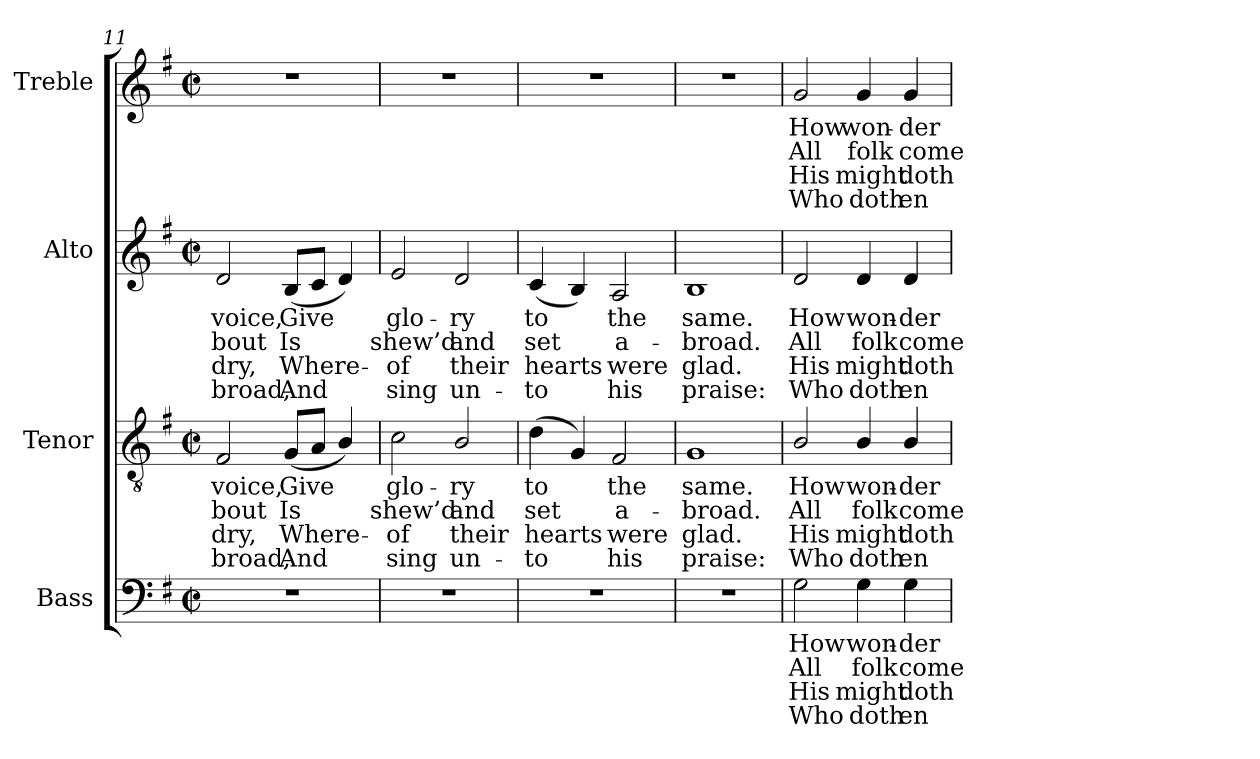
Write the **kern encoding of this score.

**kern	**text	**text	**text	**text	**kern	**text	**text	**text	**text	**kern	**text	**text	**text	**text	**kern	**text	**text	**text	**text
*part4	*part4	*part4	*part4	*part4	*part3	*part3	*part3	*part3	*part3	*part2	*part2	*part2	*part2	*part2	*part1	*part1	*part1	*part1	*part1
*staff4	*staff4	*staff4	*staff4	*staff4	*staff3	*staff3	*staff3	*staff3	*staff3	*staff2	*staff2	*staff2	*staff2	*staff2	*staff1	*staff1	*staff1	*staff1	*staff1
*I"Bass	*	*	*	*	*I"Tenor	*	*	*	*	*I"Alto	*	*	*	*	*I"Treble	*	*	*	*
*I'B.	*	*	*	*	*I'T.	*	*	*	*	*I'A.	*	*	*	*	*I'Tr.	*	*	*	*
*clefF4	*	*	*	*	*clefGv2	*	*	*	*	*clefG2	*	*	*	*	*clefG2	*	*	*	*
*	*	*	*	*	*ITrd7c12	*	*	*	*	*	*	*	*	*	*	*	*	*	*
*k[f#]	*	*	*	*	*k[f#]	*	*	*	*	*k[f#]	*	*	*	*	*k[f#]	*	*	*	*
*G:	*	*	*	*	*G:	*	*	*	*	*G:	*	*	*	*	*G:	*	*	*	*
*M2/2	*	*	*	*	*M2/2	*	*	*	*	*M2/2	*	*	*	*	*M2/2	*	*	*	*
*met(c|)	*	*	*	*	*met(c|)	*	*	*	*	*met(c|)	*	*	*	*	*met(c|)	*	*	*	*
=11	=11	=11	=11	=11	=11	=11	=11	=11	=11	=11	=11	=11	=11	=11	=11	=11	=11	=11	=11
!	!	!	!	!	!	!LO:LY:b:color=#000000	!LO:LY:b:color=#000000	!LO:LY:b:color=#000000	!LO:LY:b:color=#000000	!	!	!	!	!	!	!	!	!	!
!	!	!	!	!	!	!	!	!	!	!	!LO:LY:b:color=#000000	!LO:LY:b:color=#000000	!LO:LY:b:color=#000000	!LO:LY:b:color=#000000	!	!	!	!	!
1r	.	.	.	.	2FF#i/	voice,	-bout	-dry,	broad,	2di/	voice,	-bout	-dry,	broad,	1r	.	.	.	.
!	!	!	!	!	!	!LO:LY:b:color=#000000	!LO:LY:b:color=#000000	!LO:LY:b:color=#000000	!LO:LY:b:color=#000000	!	!	!	!	!	!	!	!	!	!
!	!	!	!	!	!	!	!	!	!	!	!LO:LY:b:color=#000000	!LO:LY:b:color=#000000	!LO:LY:b:color=#000000	!LO:LY:b:color=#000000	!	!	!	!	!
.	.	.	.	.	(8GGi/L	Give	Is	Where-	-And	(8Bi/L	Give	Is	Where-	-And	.	.	.	.	.
.	.	.	.	.	8AAi/J	.	.	.	.	8ci/J	.	.	.	.	.	.	.	.	.
.	.	.	.	.	4BBi/)	.	.	.	.	4di/)	.	.	.	.	.	.	.	.	.
=12	=12	=12	=12	=12	=12	=12	=12	=12	=12	=12	=12	=12	=12	=12	=12	=12	=12	=12	=12
!	!	!	!	!	!	!LO:LY:b:color=#000000	!LO:LY:b:color=#000000	!LO:LY:b:color=#000000	!LO:LY:b:color=#000000	!	!	!	!	!	!	!	!	!	!
!	!	!	!	!	!	!	!	!	!	!	!LO:LY:b:color=#000000	!LO:LY:b:color=#000000	!LO:LY:b:color=#000000	!LO:LY:b:color=#000000	!	!	!	!	!
1r	.	.	.	.	2Ci\	glo-	shew’d	of	sing	2ei/	glo-	shew’d	of	sing	1r	.	.	.	.
!	!	!	!	!	!	!LO:LY:b:color=#000000	!LO:LY:b:color=#000000	!LO:LY:b:color=#000000	!LO:LY:b:color=#000000	!	!	!	!	!	!	!	!	!	!
!	!	!	!	!	!	!	!	!	!	!	!LO:LY:b:color=#000000	!LO:LY:b:color=#000000	!LO:LY:b:color=#000000	!LO:LY:b:color=#000000	!	!	!	!	!
.	.	.	.	.	2BBi/	-ry	and	their	un-	2di/	-ry	and	their	un-	.	.	.	.	.
=13	=13	=13	=13	=13	=13	=13	=13	=13	=13	=13	=13	=13	=13	=13	=13	=13	=13	=13	=13
!	!	!	!	!	!	!LO:LY:b:color=#000000	!LO:LY:b:color=#000000	!LO:LY:b:color=#000000	!LO:LY:b:color=#000000	!	!	!	!	!	!	!	!	!	!
!	!	!	!	!	!	!	!	!	!	!	!LO:LY:b:color=#000000	!LO:LY:b:color=#000000	!LO:LY:b:color=#000000	!LO:LY:b:color=#000000	!	!	!	!	!
1r	.	.	.	.	(4Di\	to	set	-hearts	to	(4ci/	to	set	-hearts	to	1r	.	.	.	.
.	.	.	.	.	4GGi/)	.	.	.	.	4Bi/)	.	.	.	.	.	.	.	.	.
!	!	!	!	!	!	!LO:LY:b:color=#000000	!LO:LY:b:color=#000000	!LO:LY:b:color=#000000	!LO:LY:b:color=#000000	!	!	!	!	!	!	!	!	!	!
!	!	!	!	!	!	!	!	!	!	!	!LO:LY:b:color=#000000	!LO:LY:b:color=#000000	!LO:LY:b:color=#000000	!LO:LY:b:color=#000000	!	!	!	!	!
.	.	.	.	.	2FF#i/	the	a-	were	his	2Ai/	the	a-	were	his	.	.	.	.	.
=14	=14	=14	=14	=14	=14	=14	=14	=14	=14	=14	=14	=14	=14	=14	=14	=14	=14	=14	=14
!	!	!	!	!	!	!LO:LY:b:color=#000000	!LO:LY:b:color=#000000	!LO:LY:b:color=#000000	!LO:LY:b:color=#000000	!	!	!	!	!	!	!	!	!	!
!	!	!	!	!	!	!	!	!	!	!	!LO:LY:b:color=#000000	!LO:LY:b:color=#000000	!LO:LY:b:color=#000000	!LO:LY:b:color=#000000	!	!	!	!	!
1r	.	.	.	.	1GGi	same.	-broad.	glad.	praise:	1Bi	same.	-broad.	glad.	praise:	1r	.	.	.	.
!!LO:LB:g=z
=15	=15	=15	=15	=15	=15	=15	=15	=15	=15	=15	=15	=15	=15	=15	=15	=15	=15	=15	=15
!	!LO:LY:b:color=#000000	!LO:LY:b:color=#000000	!LO:LY:b:color=#000000	!LO:LY:b:color=#000000	!	!	!	!	!	!	!	!	!	!	!	!	!	!	!
!	!	!	!	!	!	!LO:LY:b:color=#000000	!LO:LY:b:color=#000000	!LO:LY:b:color=#000000	!LO:LY:b:color=#000000	!	!	!	!	!	!	!	!	!	!
!	!	!	!	!	!	!	!	!	!	!	!LO:LY:b:color=#000000	!LO:LY:b:color=#000000	!LO:LY:b:color=#000000	!LO:LY:b:color=#000000	!	!	!	!	!
!	!	!	!	!	!	!	!	!	!	!	!	!	!	!	!	!LO:LY:b:color=#000000	!LO:LY:b:color=#000000	!LO:LY:b:color=#000000	!LO:LY:b:color=#000000
2Gi\	How	All	His	Who	2BBi/	How	All	His	Who	2di/	How	All	His	Who	2gi/	How	All	His	Who
!	!LO:LY:b:color=#000000	!LO:LY:b:color=#000000	!LO:LY:b:color=#000000	!LO:LY:b:color=#000000	!	!	!	!	!	!	!	!	!	!	!	!	!	!	!
!	!	!	!	!	!	!LO:LY:b:color=#000000	!LO:LY:b:color=#000000	!LO:LY:b:color=#000000	!LO:LY:b:color=#000000	!	!	!	!	!	!	!	!	!	!
!	!	!	!	!	!	!	!	!	!	!	!LO:LY:b:color=#000000	!LO:LY:b:color=#000000	!LO:LY:b:color=#000000	!LO:LY:b:color=#000000	!	!	!	!	!
!	!	!	!	!	!	!	!	!	!	!	!	!	!	!	!	!LO:LY:b:color=#000000	!LO:LY:b:color=#000000	!LO:LY:b:color=#000000	!LO:LY:b:color=#000000
4Gi\	won-	folk	might	doth	4BBi/	won-	folk	might	doth	4di/	won-	folk	might	doth	4gi/	won-	folk	might	doth
!	!LO:LY:b:color=#000000	!LO:LY:b:color=#000000	!LO:LY:b:color=#000000	!LO:LY:b:color=#000000	!	!	!	!	!	!	!	!	!	!	!	!	!	!	!
!	!	!	!	!	!	!LO:LY:b:color=#000000	!LO:LY:b:color=#000000	!LO:LY:b:color=#000000	!LO:LY:b:color=#000000	!	!	!	!	!	!	!	!	!	!
!	!	!	!	!	!	!	!	!	!	!	!LO:LY:b:color=#000000	!LO:LY:b:color=#000000	!LO:LY:b:color=#000000	!LO:LY:b:color=#000000	!	!	!	!	!
!	!	!	!	!	!	!	!	!	!	!	!	!	!	!	!	!LO:LY:b:color=#000000	!LO:LY:b:color=#000000	!LO:LY:b:color=#000000	!LO:LY:b:color=#000000
4Gi\	-der-	come	-doth	en-	4BBi/	-der-	come	-doth	en-	4di/	-der-	come	-doth	en-	4gi/	-der-	come	-doth	en-
=	=	=	=	=	=	=	=	=	=	=	=	=	=	=	=	=	=	=	=
*-	*-	*-	*-	*-	*-	*-	*-	*-	*-	*-	*-	*-	*-	*-	*-	*-	*-	*-	*-
